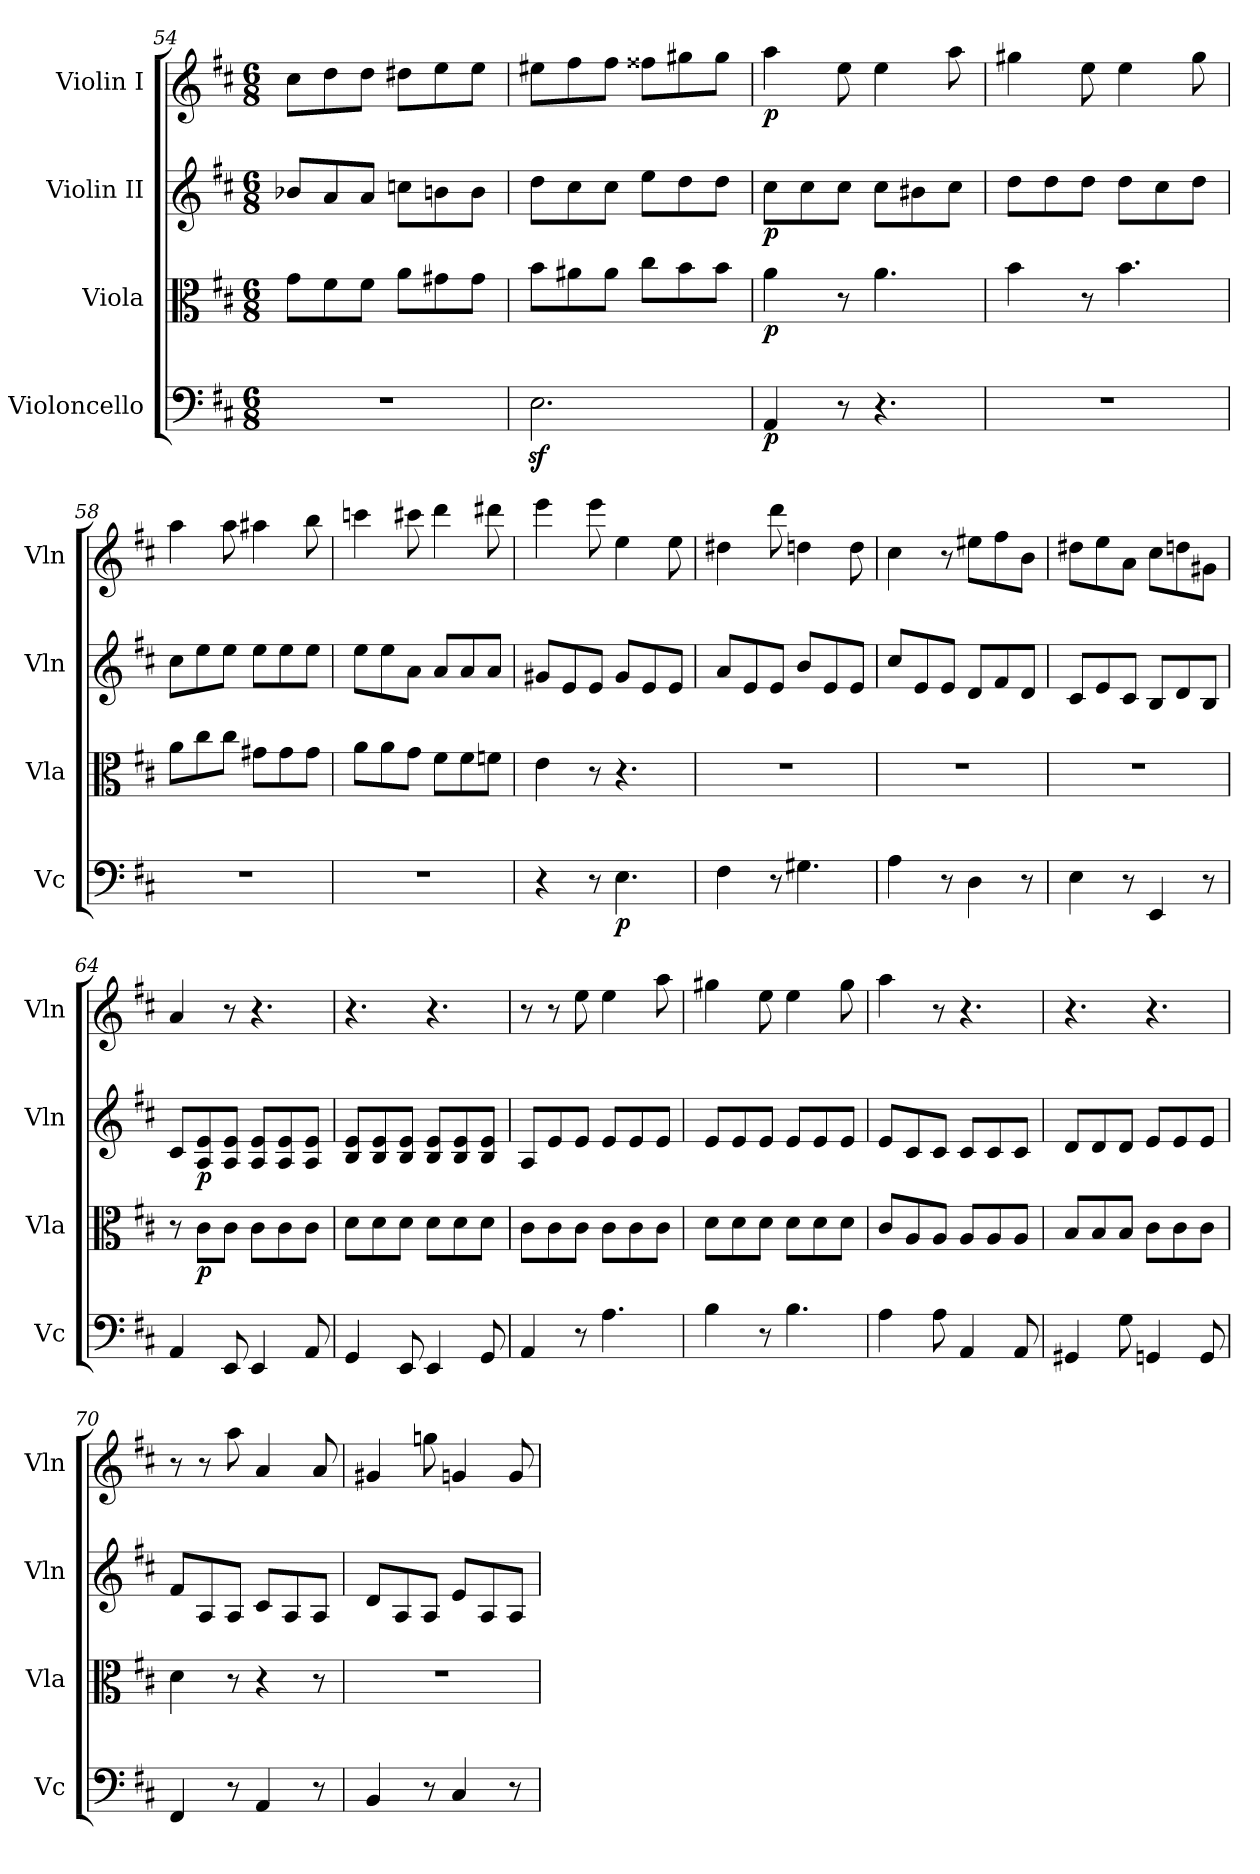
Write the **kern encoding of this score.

**kern	**dynam	**kern	**dynam	**kern	**dynam	**kern	**dynam
*part4	*part4	*part3	*part3	*part2	*part2	*part1	*part1
*staff4	*staff4	*staff3	*staff3	*staff2	*staff2	*staff1	*staff1
*I"Violoncello	*	*I"Viola	*	*I"Violin II	*	*I"Violin I	*
*I'Vc	*	*I'Vla	*	*I'Vln	*	*I'Vln	*
*clefF4	*	*clefC3	*	*clefG2	*	*clefG2	*
*k[f#c#]	*	*k[f#c#]	*	*k[f#c#]	*	*k[f#c#]	*
*M6/8	*	*M6/8	*	*M6/8	*	*M6/8	*
=54	=54	=54	=54	=54	=54	=54	=54
2.r	.	8g\L	.	8b-X/L	.	8cc#\L	.
.	.	8f#\	.	8a/	.	8dd\	.
.	.	8f#\J	.	8a/J	.	8dd\J	.
.	.	8a\L	.	8ccn\L	.	8dd#X\L	.
.	.	8g#X\	.	8bn\	.	8ee\	.
.	.	8g#\J	.	8b\J	.	8ee\J	.
=55	=55	=55	=55	=55	=55	=55	=55
2.Ez<\	.	8b\L	.	8dd\L	.	8ee#X\L	.
.	.	8a#X\	.	8cc#\	.	8ff#\	.
.	.	8a#\J	.	8cc#\J	.	8ff#\J	.
.	.	8cc#\L	.	8ee\L	.	8ff##X\L	.
.	.	8b\	.	8dd\	.	8gg#X\	.
.	.	8b\J	.	8dd\J	.	8gg#\J	.
=56	=56	=56	=56	=56	=56	=56	=56
!	!LO:DY:b	!	!LO:DY:b	!	!LO:DY:b	!	!LO:DY:b
4AA/	p	4a\	p	8cc#\L	p	4aa\	p
.	.	.	.	8cc#\	.	.	.
8r	.	8r	.	8cc#\J	.	8ee\	.
4.r	.	4.a\	.	8cc#\L	.	4ee\	.
.	.	.	.	8b#X\	.	.	.
.	.	.	.	8cc#\J	.	8aa\	.
=57	=57	=57	=57	=57	=57	=57	=57
2.r	.	4b\	.	8dd\L	.	4gg#X\	.
.	.	.	.	8dd\	.	.	.
.	.	8r	.	8dd\J	.	8ee\	.
.	.	4.b\	.	8dd\L	.	4ee\	.
.	.	.	.	8cc#\	.	.	.
.	.	.	.	8dd\J	.	8gg#\	.
=58	=58	=58	=58	=58	=58	=58	=58
2.r	.	8a\L	.	8cc#\L	.	4aa\	.
.	.	8cc#\	.	8ee\	.	.	.
.	.	8cc#\J	.	8ee\J	.	8aa\	.
.	.	8g#X\L	.	8ee\L	.	4aa#X\	.
.	.	8g#\	.	8ee\	.	.	.
.	.	8g#\J	.	8ee\J	.	8bb\	.
=59	=59	=59	=59	=59	=59	=59	=59
2.r	.	8a\L	.	8ee\L	.	4cccn\	.
.	.	8a\	.	8ee\	.	.	.
.	.	8g\J	.	8a\J	.	8ccc#X\	.
.	.	8f#\L	.	8a/L	.	4ddd\	.
.	.	8f#\	.	8a/	.	.	.
.	.	8fn\J	.	8a/J	.	8ddd#X\	.
=60	=60	=60	=60	=60	=60	=60	=60
4r	.	4e\	.	8g#X/L	.	4eee\	.
.	.	.	.	8e/	.	.	.
8r	.	8r	.	8e/J	.	8eee\	.
!	!LO:DY:b	!	!	!	!	!	!
4.E\	p	4.r	.	8g#/L	.	4ee\	.
.	.	.	.	8e/	.	.	.
.	.	.	.	8e/J	.	8ee\	.
=61	=61	=61	=61	=61	=61	=61	=61
4F#\	.	2.r	.	8a/L	.	4dd#X\	.
.	.	.	.	8e/	.	.	.
8r	.	.	.	8e/J	.	8ddd\	.
4.G#X\	.	.	.	8b/L	.	4ddn\	.
.	.	.	.	8e/	.	.	.
.	.	.	.	8e/J	.	8dd\	.
=62	=62	=62	=62	=62	=62	=62	=62
4A\	.	2.r	.	8cc#/L	.	4cc#\	.
.	.	.	.	8e/	.	.	.
8r	.	.	.	8e/J	.	8r	.
4D\	.	.	.	8d/L	.	8ee#X\L	.
.	.	.	.	8f#/	.	8ff#\	.
8r	.	.	.	8d/J	.	8b\J	.
=63	=63	=63	=63	=63	=63	=63	=63
4E\	.	2.r	.	8c#/L	.	8dd#X\L	.
.	.	.	.	8e/	.	8ee\	.
8r	.	.	.	8c#/J	.	8a\J	.
4EE/	.	.	.	8B/L	.	8cc#\L	.
.	.	.	.	8d/	.	8ddn\	.
8r	.	.	.	8B/J	.	8g#X\J	.
=64	=64	=64	=64	=64	=64	=64	=64
4AA/	.	8r	.	8c#/L	.	4a/	.
!	!	!	!LO:DY:b	!	!LO:DY:b	!	!
.	.	8c#\L	p	8A/ 8e/	p	.	.
8EE/	.	8c#\J	.	8A/ 8e/J	.	8r	.
4EE/	.	8c#\L	.	8A/ 8e/L	.	4.r	.
.	.	8c#\	.	8A/ 8e/	.	.	.
8AA/	.	8c#\J	.	8A/ 8e/J	.	.	.
=65	=65	=65	=65	=65	=65	=65	=65
4GG/	.	8d\L	.	8B/ 8e/L	.	4.r	.
.	.	8d\	.	8B/ 8e/	.	.	.
8EE/	.	8d\J	.	8B/ 8e/J	.	.	.
4EE/	.	8d\L	.	8B/ 8e/L	.	4.r	.
.	.	8d\	.	8B/ 8e/	.	.	.
8GG/	.	8d\J	.	8B/ 8e/J	.	.	.
=66	=66	=66	=66	=66	=66	=66	=66
4AA/	.	8c#\L	.	8A/L	.	8r	.
.	.	8c#\	.	8e/	.	8r	.
8r	.	8c#\J	.	8e/J	.	8ee\	.
4.A\	.	8c#\L	.	8e/L	.	4ee\	.
.	.	8c#\	.	8e/	.	.	.
.	.	8c#\J	.	8e/J	.	8aa\	.
=67	=67	=67	=67	=67	=67	=67	=67
4B\	.	8d\L	.	8e/L	.	4gg#X\	.
.	.	8d\	.	8e/	.	.	.
8r	.	8d\J	.	8e/J	.	8ee\	.
4.B\	.	8d\L	.	8e/L	.	4ee\	.
.	.	8d\	.	8e/	.	.	.
.	.	8d\J	.	8e/J	.	8gg#\	.
=68	=68	=68	=68	=68	=68	=68	=68
4A\	.	8c#/L	.	8e/L	.	4aa\	.
.	.	8A/	.	8c#/	.	.	.
8A\	.	8A/J	.	8c#/J	.	8r	.
4AA/	.	8A/L	.	8c#/L	.	4.r	.
.	.	8A/	.	8c#/	.	.	.
8AA/	.	8A/J	.	8c#/J	.	.	.
=69	=69	=69	=69	=69	=69	=69	=69
4GG#X/	.	8B/L	.	8d/L	.	4.r	.
.	.	8B/	.	8d/	.	.	.
8G\	.	8B/J	.	8d/J	.	.	.
4GGn/	.	8c#\L	.	8e/L	.	4.r	.
.	.	8c#\	.	8e/	.	.	.
8GG/	.	8c#\J	.	8e/J	.	.	.
=70	=70	=70	=70	=70	=70	=70	=70
4FF#/	.	4d\	.	8f#/L	.	8r	.
.	.	.	.	8A/	.	8r	.
8r	.	8r	.	8A/J	.	8aa\	.
4AA/	.	4r	.	8c#/L	.	4a/	.
.	.	.	.	8A/	.	.	.
8r	.	8r	.	8A/J	.	8a/	.
=71	=71	=71	=71	=71	=71	=71	=71
4BB/	.	2.r	.	8d/L	.	4g#X/	.
.	.	.	.	8A/	.	.	.
8r	.	.	.	8A/J	.	8ggn\	.
4C#/	.	.	.	8e/L	.	4gn/	.
.	.	.	.	8A/	.	.	.
8r	.	.	.	8A/J	.	8g/	.
=	=	=	=	=	=	=	=
*-	*-	*-	*-	*-	*-	*-	*-
